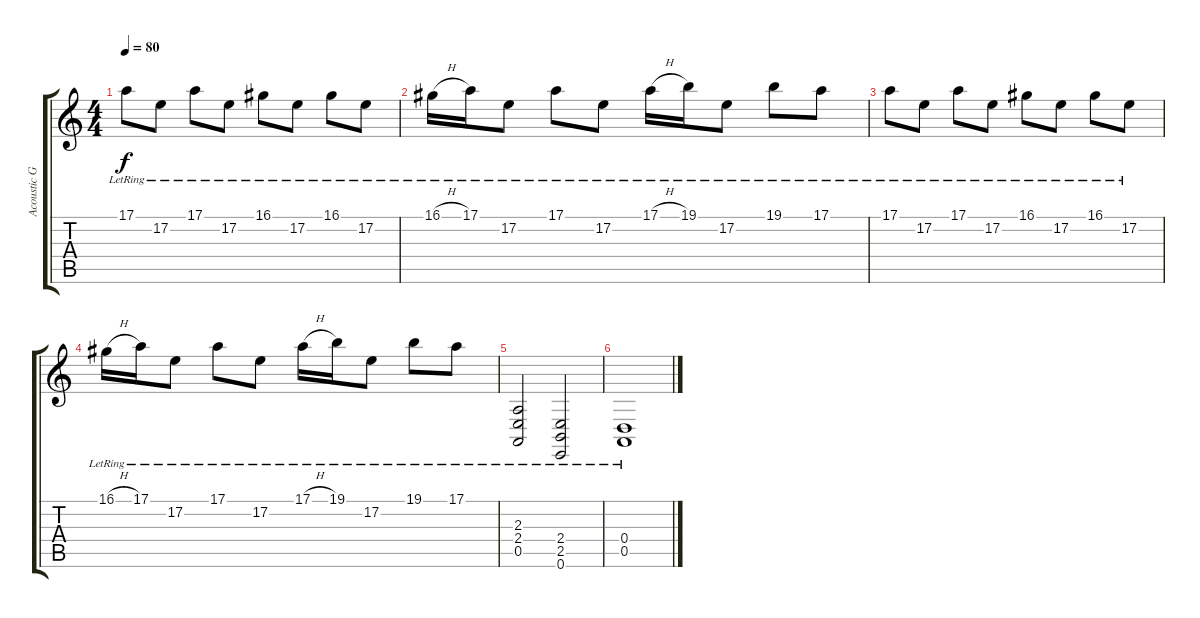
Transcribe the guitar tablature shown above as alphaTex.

\track ("Acoustic Grand Piano" "Acoustic G") {instrument acousticgrandpiano}
\staff {score tabs}
\tuning (E4 B3 G3 D3 A2 E2) {hide}
\ts (4 4)
\tempo 80
\clef g2
\ks c
17.1{lr}.8{dy f} 17.2{lr}.8 17.1{lr}.8 17.2{lr}.8 16.1{lr}.8 17.2{lr}.8 16.1{lr}.8 17.2{lr}.8 |
16.1{h lr}.16 17.1{lr}.16 17.2{lr}.8 17.1{lr}.8 17.2{lr}.8 17.1{h lr}.16 19.1{lr}.16 17.2{lr}.8 19.1{lr}.8 17.1{lr}.8 |
17.1{lr}.8 17.2{lr}.8 17.1{lr}.8 17.2{lr}.8 16.1{lr}.8 17.2{lr}.8 16.1{lr}.8 17.2{lr}.8 |
16.1{h lr}.16 17.1{lr}.16 17.2{lr}.8 17.1{lr}.8 17.2{lr}.8 17.1{h lr}.16 19.1{lr}.16 17.2{lr}.8 19.1{lr}.8 17.1{lr}.8 |
(2.3{lr} 2.4{lr} 0.5{lr}).2 (2.4{lr} 2.5{lr} 0.6{lr}).2 |
(0.4{lr} 0.5{lr}).1
